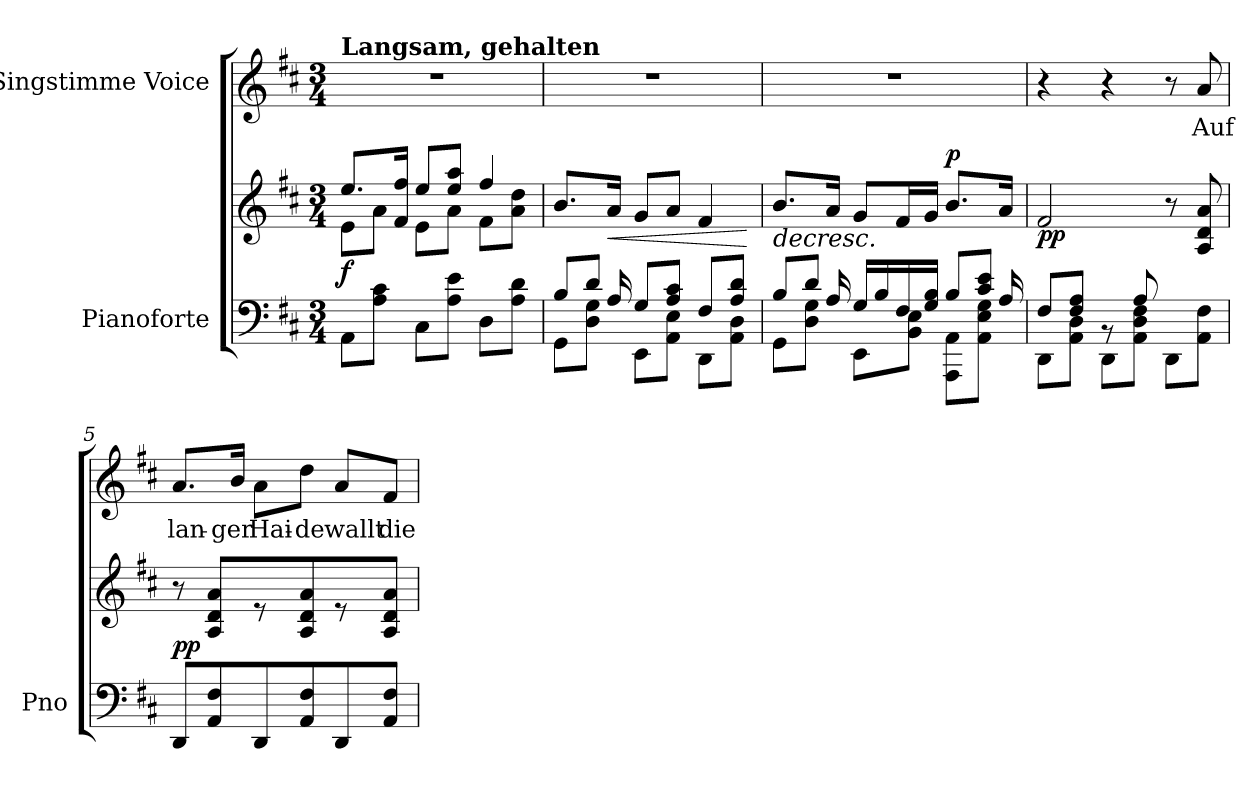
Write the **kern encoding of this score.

**kern	**kern	**dynam	**kern	**text
*part2	*part2	*part2	*part1	*part1
*staff3	*staff2	*staff2/3	*staff1	*staff1
*I"Pianoforte	*	*	*I"Singstimme Voice	*
*I'Pno	*	*	*	*
*clefF4	*clefG2	*	*clefG2	*
*k[f#c#]	*k[f#c#]	*	*k[f#c#]	*
*M3/4	*M3/4	*	*M3/4	*
=1	=1	=1	=1	=1
*	*^	*	*	*
!	!	!	!	!LO:TX:a:B:t=Langsam, gehalten	!
!	!	!	!LO:DY:b	!	!
8AA\L	8.ee/L	8e\L	f	2.r	.
8A\ 8c#\J	.	8a\J	.	.	.
.	16f#/ 16ff#/Jk	.	.	.	.
8C#\L	8ee/L	8e\L	.	.	.
8A\ 8e\J	8ee/ 8aa/J	8a\J	.	.	.
8D\L	4ff#/	8f#\L	.	.	.
8A\ 8d\J	.	8a\ 8dd\J	.	.	.
*	*v	*v	*	*	*
=2	=2	=2	=2	=2
*^	*	*	*	*
*	*^	*	*	*	*
8B/L	8GG\L	8.ryy	8.b/L	.	2.r	.
8d/J	8D\ 8G\J	.	.	.	.	.
!	!	!	!	!LO:HP:b	!	!
.	.	16A/	16a/Jk	<	.	.
8G/L	8EE\L	2ryy	8g/L	.	.	.
8A/ 8c#/J	8AA\ 8E\J	.	8a/J	.	.	.
8F#/L	8DD\L	.	4f#/	.	.	.
8A/ 8d/J	8AA\ 8D\J	.	.	.	.	.
*v	*v	*v	*	*	*	*
.	.	[	.	.
=3	=3	=3	=3	=3
*^	*	*	*	*
*	*^	*	*	*	*
!	!	!	!	!LO:HP:b	!	!
8B/L	8GG\L	8.ryy	8.b/L	>	2.r	.
8d/J	8D\ 8G\J	.	.	.	.	.
.	.	16A/	16a/Jk	.	.	.
16G/LL	8EE\L	4..ryy	8g/L	.	.	.
16B/	.	.	.	.	.	.
16F#/	8BB\ 8E\J	.	16f#/L	.	.	.
16G/ 16B/JJ	.	.	16g/JJ	.	.	.
!	!	!	!	!LO:DY:a	!	!
8B/L	8AAA\ 8AA\L	.	8.b/L	p	.	.
8c#/ 8e/J	8AA\ 8E\ 8G\J	.	.	.	.	.
.	.	16A/	16a/Jk	.	.	.
*v	*v	*v	*	*	*	*
.	.	]	.	.
=4	=4	=4	=4	=4
*^	*	*	*	*
!	!	!	!LO:DY:b	!	!
8F#/L	8DD\L	2f#/	pp	4r	.
8F#/ 8A/J	8AA\ 8D\J	.	.	.	.
8rBB	8DD\L	.	.	4r	.
8A/	8AA\ 8D\ 8F#\J	.	.	.	.
8DD\L	4ryy	8r	.	8r	.
!	!	!	!	!	!LO:LY:b
8AA\ 8F#\J	.	8A/ 8d/ 8a/	.	8a/	Auf
*v	*v	*	*	*	*
!!LO:LB:g=z
=5	=5	=5	=5	=5
!	!	!LO:DY:b	!	!LO:LY:b
8DD/L	8r	pp	8.a/L	lan-
8AA/ 8F#/	8A/ 8d/ 8a/L	.	.	.
!	!	!	!	!LO:LY:b
.	.	.	16b/Jk	-ger
!	!	!	!	!LO:LY:b
8DD/	8r	.	8a\L	Hai-
!	!	!	!	!LO:LY:b
8AA/ 8F#/	8A/ 8d/ 8a/	.	8dd\J	-de
!	!	!	!	!LO:LY:b
8DD/	8r	.	8a/L	wallt
!	!	!	!	!LO:LY:b
8AA/ 8F#/J	8A/ 8d/ 8a/J	.	8f#/J	die
=	=	=	=	=
*-	*-	*-	*-	*-
